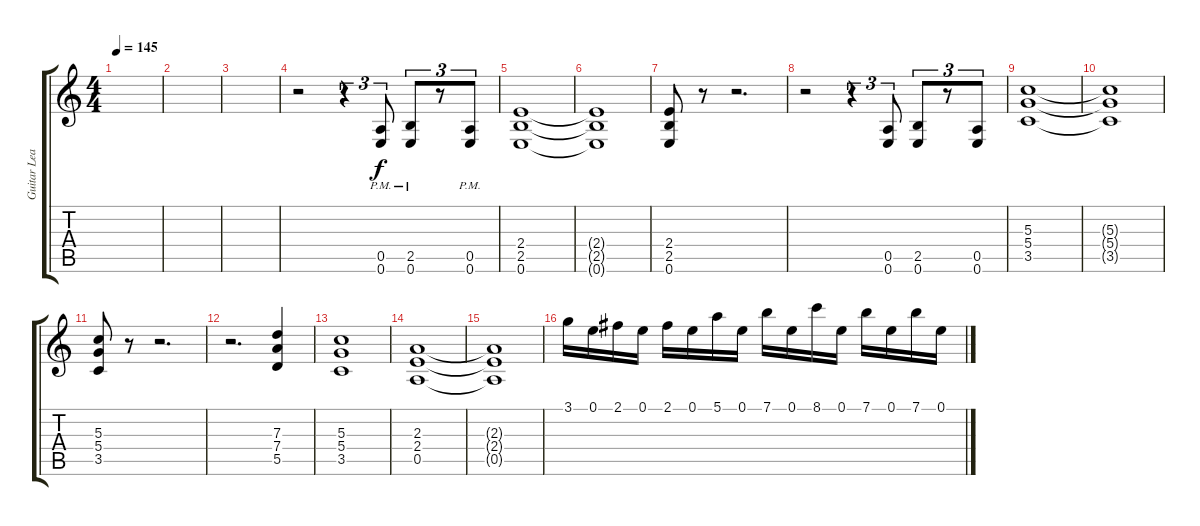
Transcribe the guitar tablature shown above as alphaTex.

\track ("Guitar Lead" "Guitar Lea") {instrument distortionguitar}
\staff {score tabs}
\tuning (E4 B3 G3 D3 A2 E2) {hide}
\ts (4 4)
\tempo 145
\clef g2
\ks c
|
|
|
r.2 r.4{tu (3 2)} (0.5{pm} 0.6{pm}).8{tu (3 2)} (2.5{pm} 0.6{pm}).8{tu (3 2)} r.8{tu (3 2)} (0.5{pm} 0.6{pm}).8{tu (3 2)} |
(2.4 2.5 0.6).1 |
(2.4{t} 2.5{t} 0.6{t}).1 |
(2.4 2.5 0.6).8 r.8 r.2{d} |
r.2 r.4{tu (3 2)} (0.5 0.6).8{tu (3 2)} (2.5 0.6).8{tu (3 2)} r.8{tu (3 2)} (0.5 0.6).8{tu (3 2)} |
(5.3 5.4 3.5).1 |
(5.3{t} 5.4{t} 3.5{t}).1 |
(5.3 5.4 3.5).8 r.8 r.2{d} |
r.2{d} (7.3 7.4 5.5).4 |
(5.3 5.4 3.5).1 |
(2.3 2.4 0.5).1 |
(2.3{t} 2.4{t} 0.5{t}).1 |
3.1.16 0.1.16 2.1.16 0.1.16 2.1.16 0.1.16 5.1.16 0.1.16 7.1.16 0.1.16 8.1.16 0.1.16 7.1.16 0.1.16 7.1.16 0.1.16
